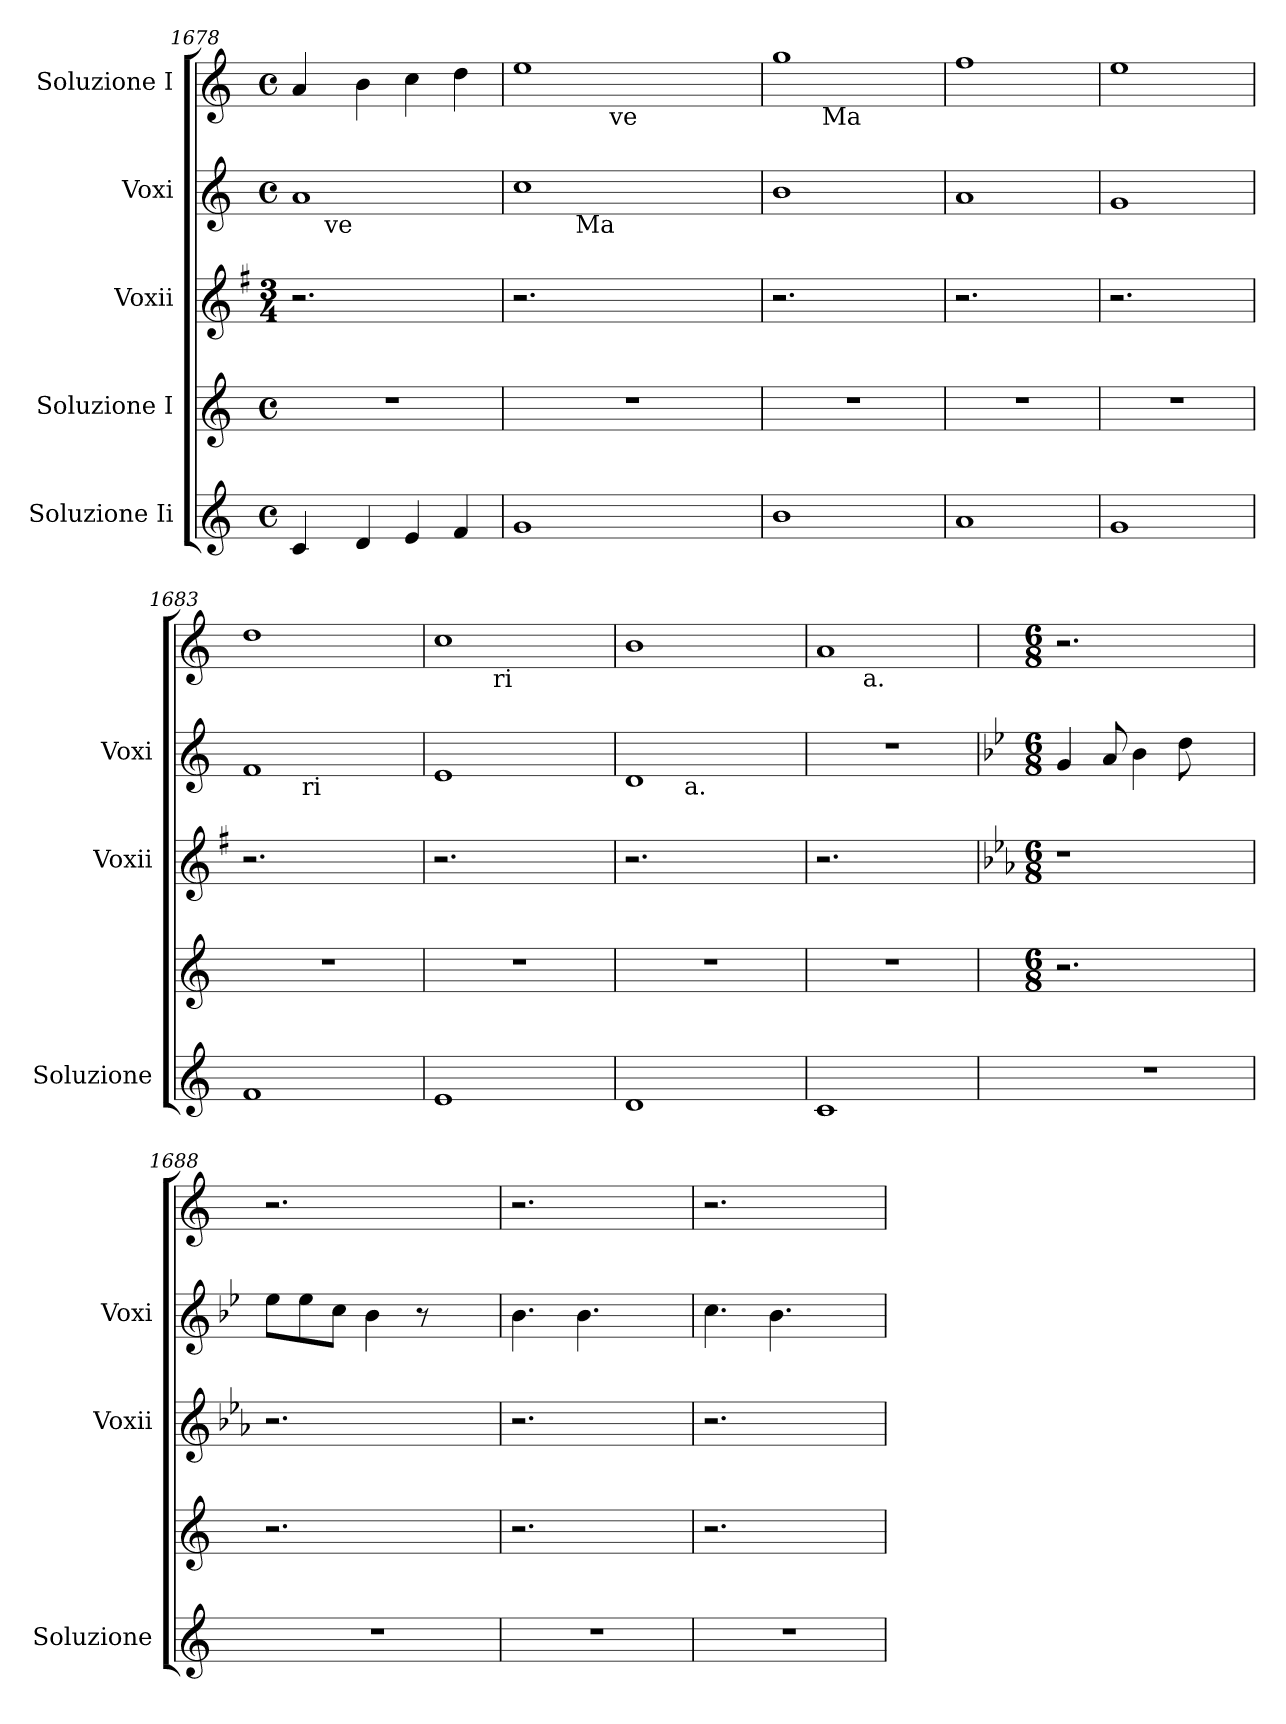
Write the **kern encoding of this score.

**kern	**kern	**kern	**kern	**kern
*part5	*part4	*part3	*part2	*part1
*staff5	*staff4	*staff3	*staff2	*staff1
*I"Soluzione Ii	*I"Soluzione I	*I"Voxii	*I"Voxi	*I"Soluzione I
*I'Soluzione	*	*I'Voxii	*I'Voxi	*
*clefG2	*clefG2	*clefG2	*clefG2	*clefG2
*k[]	*k[]	*k[f#]	*k[]	*k[]
*C:	*C:	*G:	*C:	*C:
*M4/4	*M4/4	*M3/4	*M4/4	*M4/4
*met(c)	*met(c)	*	*met(c)	*met(c)
=1678	=1678	=1678	=1678	=1678
*	*	*	*^	*
4c/	1r	2.r	1a	8ryy	4a/
!	!	!	!	!LO:TX:b:t=ve	!
.	.	.	.	2..ryy	.
4d/	.	.	.	.	4b\
4e/	.	.	.	.	4cc\
4f/	.	4ryy	.	.	4dd\
=1679	=1679	=1679	=1679	=1679	=1679
*	*	*	*	*	*^
1g	1r	2.r	1cc	6ryy	1ee	4ryy
.	.	.	.	24..ryy	.	.
!	!	!	!	!LO:TX:b:t=Ma	!	!
.	.	.	.	3%2ryy	.	.
.	.	.	.	.	.	16.ryy
!	!	!	!	!	!	!LO:TX:b:t=ve
.	.	.	.	.	.	2ryy
.	.	4ryy	.	.	.	.
.	.	.	.	.	.	8ryy
.	.	.	.	12ryy	.	.
.	.	.	.	.	.	32ryy
.	.	.	.	96ryy	.	.
*	*	*	*v	*v	*	*
=1680	=1680	=1680	=1680	=1680	=1680
1b	1r	2.r	1b	1gg	4ryy
!	!	!	!	!	!LO:TX:b:t=Ma
.	.	.	.	.	2.ryy
.	.	4ryy	.	.	.
*	*	*	*	*v	*v
=1681	=1681	=1681	=1681	=1681
1a	1r	2.r	1a	1ff
.	.	4ryy	.	.
=1682	=1682	=1682	=1682	=1682
1g	1r	2.r	1g	1ee
.	.	4ryy	.	.
=1683	=1683	=1683	=1683	=1683
*	*	*	*^	*
1f	1r	2.r	1f	4ryy	1dd
.	.	.	.	32ryy	.
!	!	!	!	!LO:TX:b:t=ri	!
.	.	.	.	2ryy	.
.	.	4ryy	.	.	.
.	.	.	.	8..ryy	.
*	*	*	*v	*v	*
=1684	=1684	=1684	=1684	=1684
*	*	*	*	*^
1e	1r	2.r	1e	1cc	4ryy
.	.	.	.	.	32ryy
!	!	!	!	!	!LO:TX:b:t=ri
.	.	.	.	.	2ryy
.	.	4ryy	.	.	.
.	.	.	.	.	8..ryy
*	*	*	*	*v	*v
=1685	=1685	=1685	=1685	=1685
*	*	*	*^	*
1d	1r	2.r	1d	4ryy	1b
.	.	.	.	32ryy	.
!	!	!	!	!LO:TX:b:t=a.	!
.	.	.	.	2ryy	.
.	.	4ryy	.	.	.
.	.	.	.	8..ryy	.
*	*	*	*v	*v	*
=1686	=1686	=1686	=1686	=1686
*	*	*	*	*^
1c	1r	2.r	1r	1a	4ryy
!	!	!	!	!	!LO:TX:b:t=a.
.	.	.	.	.	2.ryy
.	.	4ryy	.	.	.
*	*	*	*	*v	*v
!!LO:PB:g=z
=1687!	=1687!	=1687!	=1687!	=1687!
*	*	*k[b-e-a-]	*k[b-e-]	*
*	*	*E-:	*B-:	*
*	*M6/8	*M6/8	*M6/8	*M6/8
*	*	*	*	*^
!	!	!LO:N:vis=1	!	!	!
*	*	*	*	*v	*v
1r	2.r	2.r	4g/	2.r
.	.	.	8a/	.
.	.	.	4b-\	.
.	.	.	8dd\	.
.	4ryy	4ryy	4ryy	4ryy
=1688	=1688	=1688	=1688	=1688
1r	2.r	2.r	8ee-\L	2.r
.	.	.	8ee-\	.
.	.	.	8cc\J	.
.	.	.	4b-\	.
.	.	.	8r	.
.	4ryy	4ryy	4ryy	4ryy
=1689	=1689	=1689	=1689	=1689
1r	2.r	2.r	4.b-\	2.r
.	.	.	4.b-\	.
.	4ryy	4ryy	4ryy	4ryy
=1690	=1690	=1690	=1690	=1690
1r	2.r	2.r	4.cc\	2.r
.	.	.	4.b-\	.
.	4ryy	4ryy	4ryy	4ryy
=	=	=	=	=
*-	*-	*-	*-	*-
